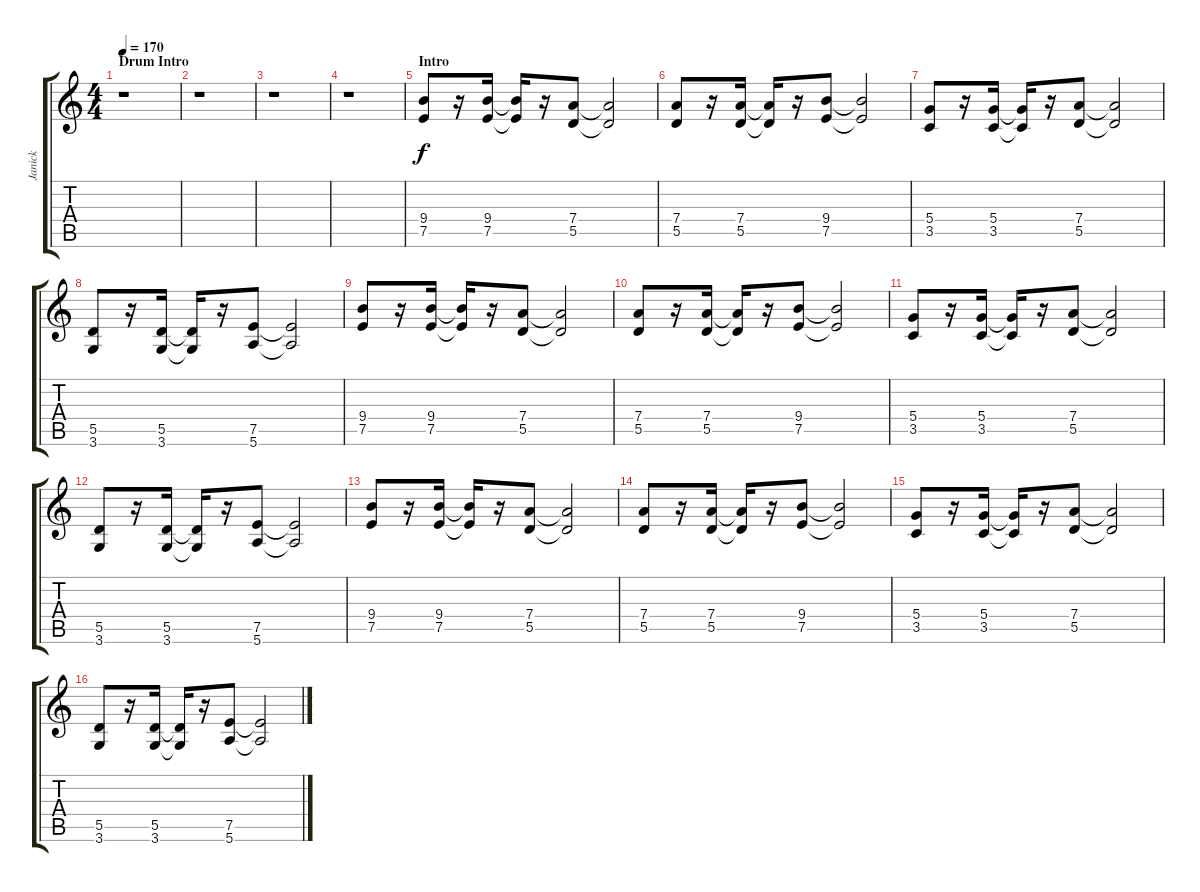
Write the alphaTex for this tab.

\track ("Janick" "Janick") {instrument distortionguitar}
\staff {score tabs}
\tuning (E4 B3 G3 D3 A2 E2) {hide}
\ts (4 4)
\section ("" "Drum Intro")
\tempo 170
\clef g2
\ks c
r.1{dy f instrument distortionguitar} |
r.1 |
r.1 |
r.1 |
\section ("" "Intro")
(9.4 7.5).8 r.16 (9.4 7.5).16 (9.4{t} 7.5{t}).16 r.16 (7.4 5.5).8 (7.4{t} 5.5{t}).2 |
(7.4 5.5).8 r.16 (7.4 5.5).16 (7.4{t} 5.5{t}).16 r.16 (9.4 7.5).8 (9.4{t} 7.5{t}).2 |
(5.4 3.5).8 r.16 (5.4 3.5).16 (5.4{t} 3.5{t}).16 r.16 (7.4 5.5).8 (7.4{t} 5.5{t}).2 |
(5.5 3.6).8 r.16 (5.5 3.6).16 (5.5{t} 3.6{t}).16 r.16 (7.5 5.6).8 (7.5{t} 5.6{t}).2 |
(9.4 7.5).8 r.16 (9.4 7.5).16 (9.4{t} 7.5{t}).16 r.16 (7.4 5.5).8 (7.4{t} 5.5{t}).2 |
(7.4 5.5).8 r.16 (7.4 5.5).16 (7.4{t} 5.5{t}).16 r.16 (9.4 7.5).8 (9.4{t} 7.5{t}).2 |
(5.4 3.5).8 r.16 (5.4 3.5).16 (5.4{t} 3.5{t}).16 r.16 (7.4 5.5).8 (7.4{t} 5.5{t}).2 |
(5.5 3.6).8 r.16 (5.5 3.6).16 (5.5{t} 3.6{t}).16 r.16 (7.5 5.6).8 (7.5{t} 5.6{t}).2 |
(9.4 7.5).8 r.16 (9.4 7.5).16 (9.4{t} 7.5{t}).16 r.16 (7.4 5.5).8 (7.4{t} 5.5{t}).2 |
(7.4 5.5).8 r.16 (7.4 5.5).16 (7.4{t} 5.5{t}).16 r.16 (9.4 7.5).8 (9.4{t} 7.5{t}).2 |
(5.4 3.5).8 r.16 (5.4 3.5).16 (5.4{t} 3.5{t}).16 r.16 (7.4 5.5).8 (7.4{t} 5.5{t}).2 |
(5.5 3.6).8 r.16 (5.5 3.6).16 (5.5{t} 3.6{t}).16 r.16 (7.5 5.6).8 (7.5{t} 5.6{t}).2
